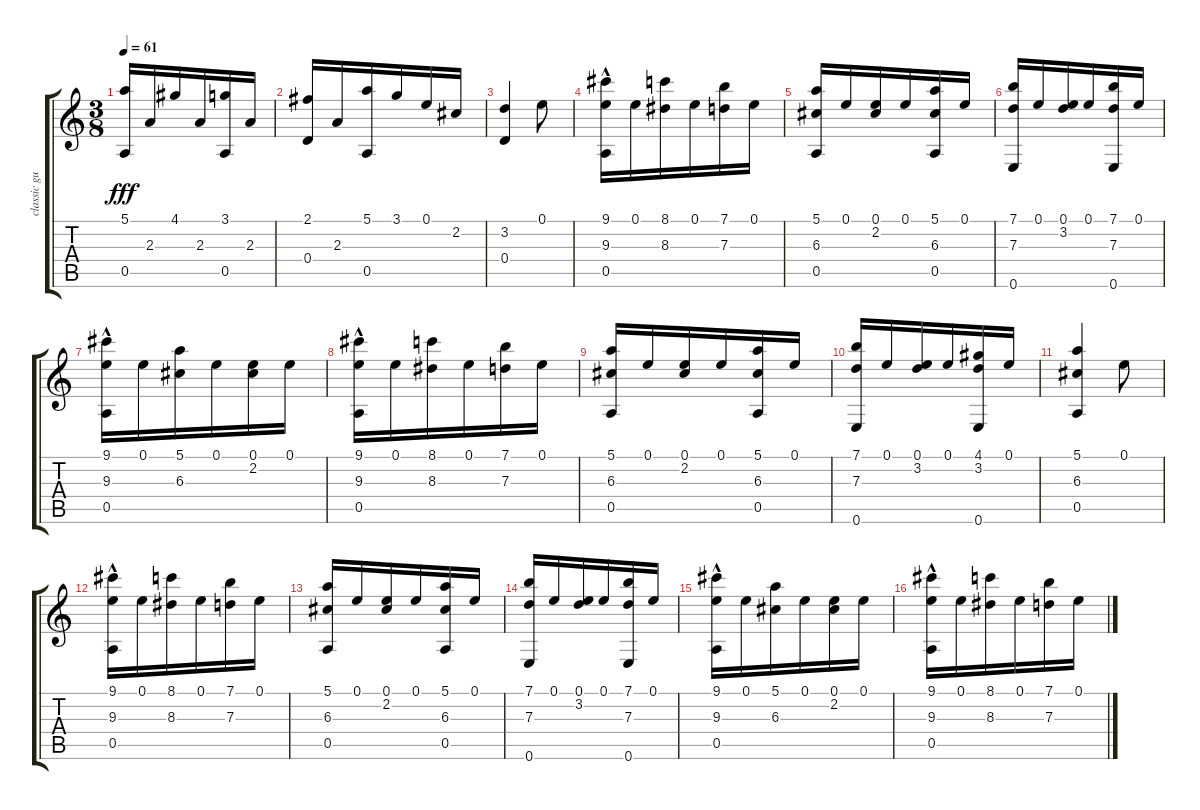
\track ("classic guitar" "classic gu") {instrument acousticguitarnylon}
\staff {score tabs}
\tuning (E4 B3 G3 D3 A2 E2) {hide}
\ts (3 8)
\tempo 61
\clef g2
\ks c
(5.1 0.5).16{dy fff} 2.3.16 4.1.16 2.3.16 (3.1 0.5).16 2.3.16 |
(2.1 0.4).16 2.3.16 (5.1 0.5).16 3.1.16 0.1.16 2.2.16 |
(3.2 0.4).4 0.1.8 |
(9.1 9.3 0.5{hac}).16 0.1.16 (8.1 8.3).16 0.1.16 (7.1 7.3).16 0.1.16 |
(5.1 6.3 0.5).16 0.1.16 (0.1 2.2).16 0.1.16 (5.1 6.3 0.5).16 0.1.16 |
(7.1 7.3 0.6).16 0.1.16 (0.1 3.2).16 0.1.16 (7.1 7.3 0.6).16 0.1.16 |
(9.1 9.3 0.5{hac}).16 0.1.16 (5.1 6.3).16 0.1.16 (0.1 2.2).16 0.1.16 |
(9.1 9.3 0.5{hac}).16 0.1.16 (8.1 8.3).16 0.1.16 (7.1 7.3).16 0.1.16 |
(5.1 6.3 0.5).16 0.1.16 (0.1 2.2).16 0.1.16 (5.1 6.3 0.5).16 0.1.16 |
(7.1 7.3 0.6).16 0.1.16 (0.1 3.2).16 0.1.16 (4.1 3.2 0.6).16 0.1.16 |
(5.1 6.3 0.5).4 0.1.8 |
(9.1 9.3 0.5{hac}).16 0.1.16 (8.1 8.3).16 0.1.16 (7.1 7.3).16 0.1.16 |
(5.1 6.3 0.5).16 0.1.16 (0.1 2.2).16 0.1.16 (5.1 6.3 0.5).16 0.1.16 |
(7.1 7.3 0.6).16 0.1.16 (0.1 3.2).16 0.1.16 (7.1 7.3 0.6).16 0.1.16 |
(9.1 9.3 0.5{hac}).16 0.1.16 (5.1 6.3).16 0.1.16 (0.1 2.2).16 0.1.16 |
(9.1 9.3 0.5{hac}).16 0.1.16 (8.1 8.3).16 0.1.16 (7.1 7.3).16 0.1.16
